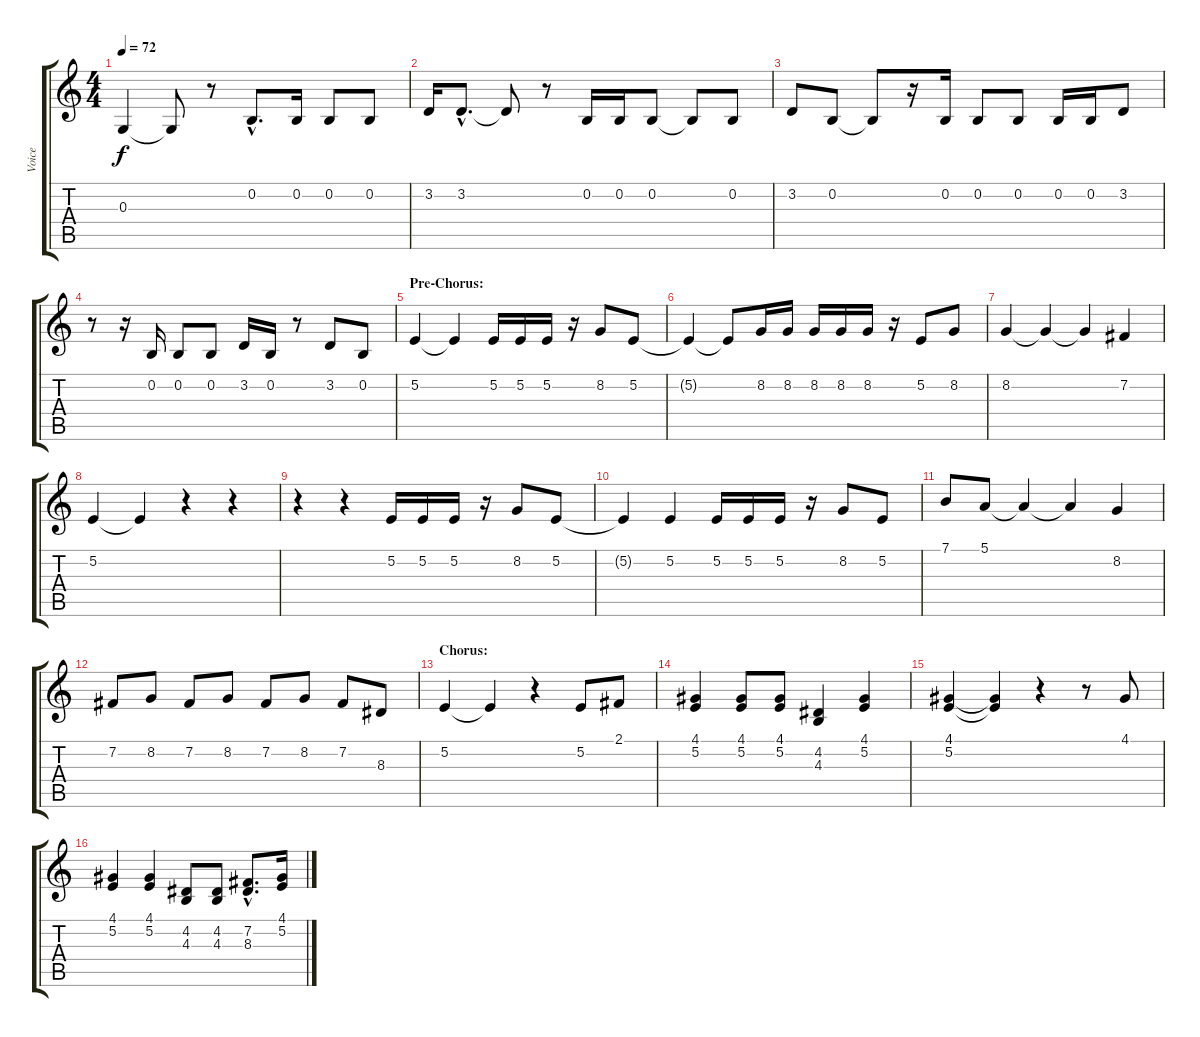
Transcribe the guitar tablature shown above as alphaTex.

\track ("Voice" "Voice") {instrument cello}
\staff {score tabs}
\tuning (E4 B3 G3 D3 A2 E2) {hide}
\ts (4 4)
\tempo 72
\clef g2
\ks c
0.3.4{dy f} 0.3{t}.8 r.8 0.2{hac}.8{d} 0.2.16 0.2.8 0.2.8 |
3.2.16 3.2{hac}.8{d} 3.2{t}.8 r.8 0.2.16 0.2.16 0.2.8 0.2{t}.8 0.2.8 |
3.2.8 0.2.8 0.2{t}.8 r.16 0.2.16 0.2.8 0.2.8 0.2.16 0.2.16 3.2.8 |
r.8 r.16 0.2.16 0.2.8 0.2.8 3.2.16 0.2.16 r.8 3.2.8 0.2.8 |
\section ("" "Pre-Chorus:")
5.2.4 5.2{t}.4 5.2.16 5.2.16 5.2.16 r.16 8.2.8 5.2.8 |
5.2{t}.4 5.2{t}.8 8.2.16 8.2.16 8.2.16 8.2.16 8.2.16 r.16 5.2.8 8.2.8 |
8.2.4 8.2{t}.4 8.2{t}.4 7.2.4 |
5.2.4 5.2{t}.4 r.4 r.4 |
r.4 r.4 5.2.16 5.2.16 5.2.16 r.16 8.2.8 5.2.8 |
5.2{t}.4 5.2.4 5.2.16 5.2.16 5.2.16 r.16 8.2.8 5.2.8 |
7.1.8 5.1.8 5.1{t}.4 5.1{t}.4 8.2.4 |
7.2.8 8.2.8 7.2.8 8.2.8 7.2.8 8.2.8 7.2.8 8.3.8 |
\section ("" "Chorus:")
5.2.4 5.2{t}.4 r.4 5.2.8 2.1.8 |
(4.1 5.2).4 (4.1 5.2).8 (4.1 5.2).8 (4.2 4.3).4 (4.1 5.2).4 |
(4.1 5.2).4 (4.1{t} 5.2{t}).4 r.4 r.8 4.1.8 |
(4.1 5.2).4 (4.1 5.2).4 (4.2 4.3).8 (4.2 4.3).8 (7.2{hac} 8.3{hac}).8{d} (4.1 5.2).16
